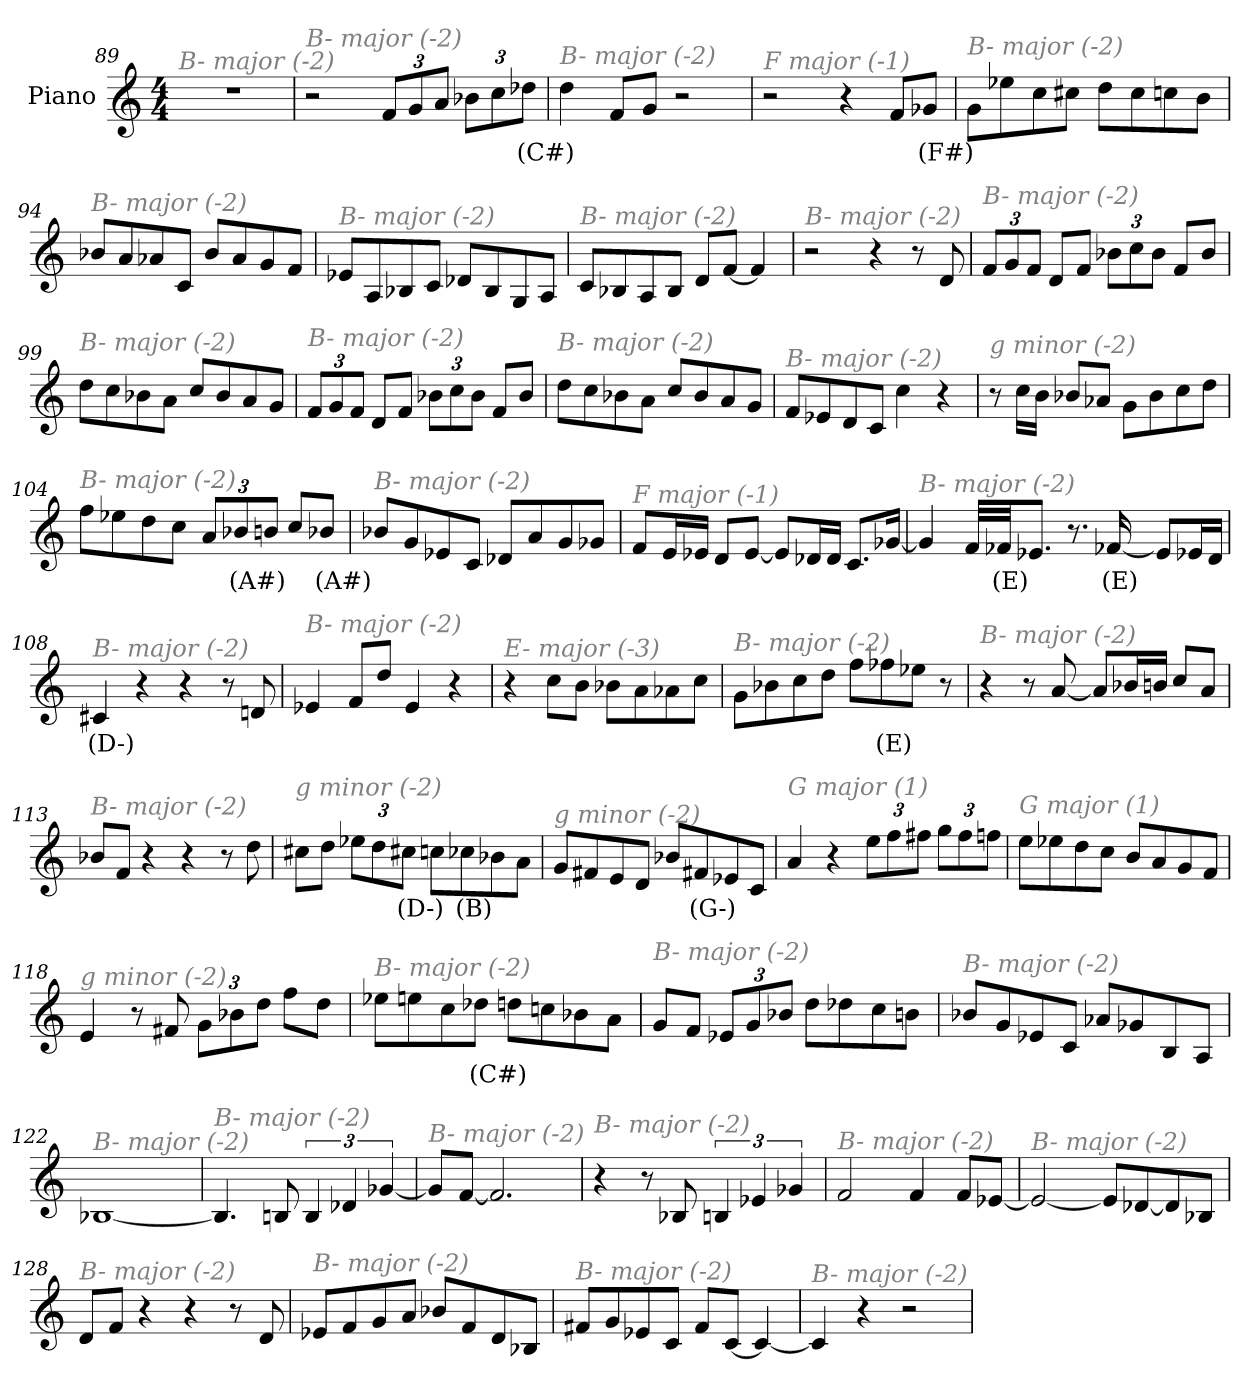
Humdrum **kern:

**kern	**text
*part1	*part1
*staff1	*staff1
*I"Piano	*
*I'Pno	*
*clefG2	*
*k[]	*
*M4/4	*
=89	=89
!LO:TX:i:color=#808080:t=B- major (-2)	!
1r	.
=90	=90
!LO:TX:i:color=#808080:t=B- major (-2)	!
2r	.
*Xbrackettup	*
12f/L	.
12g/	.
12a/J	.
12b-X\L	.
12cc\	.
12dd-Xi\J	(C#)
!!LO:PB:g=z
=91	=91
!LO:TX:i:color=#808080:t=B- major (-2)	!
4dd\	.
8f/L	.
8g/J	.
2r	.
=92	=92
!LO:TX:i:color=#808080:t=F major (-1)	!
2r	.
4r	.
8f/L	.
8g-Xi/J	(F#)
=93	=93
!LO:TX:i:color=#808080:t=B- major (-2)	!
8g\L	.
8ee-X\	.
8cc\	.
8cc#X\J	.
8dd\L	.
8cc#\	.
8ccn\	.
8b\J	.
=94	=94
!LO:TX:i:color=#808080:t=B- major (-2)	!
8b-X/L	.
8a/	.
8a-X/	.
8c/J	.
8b-/L	.
8a-/	.
8g/	.
8f/J	.
=95	=95
!LO:TX:i:color=#808080:t=B- major (-2)	!
8e-X/L	.
8A/	.
8B-X/	.
8c/J	.
8d-X/L	.
8B-/	.
8G/	.
8A/J	.
!!LO:LB:g=z
=96	=96
!LO:TX:i:color=#808080:t=B- major (-2)	!
8c/L	.
8B-X/	.
8A/	.
8B-/J	.
8d/L	.
[8f/J	.
4f/]	.
=97	=97
!LO:TX:i:color=#808080:t=B- major (-2)	!
2r	.
4r	.
8r	.
8d/	.
=98	=98
!LO:TX:i:color=#808080:t=B- major (-2)	!
12f/L	.
12g/	.
12f/J	.
8d/L	.
8f/J	.
12b-X\L	.
12cc\	.
12b-\J	.
8f/L	.
8b-/J	.
=99	=99
!LO:TX:i:color=#808080:t=B- major (-2)	!
8dd\L	.
8cc\	.
8b-X\	.
8a\J	.
8cc/L	.
8b-/	.
8a/	.
8g/J	.
!!LO:LB:g=z
=100	=100
!LO:TX:i:color=#808080:t=B- major (-2)	!
12f/L	.
12g/	.
12f/J	.
8d/L	.
8f/J	.
12b-X\L	.
12cc\	.
12b-\J	.
8f/L	.
8b-/J	.
=101	=101
!LO:TX:i:color=#808080:t=B- major (-2)	!
8dd\L	.
8cc\	.
8b-X\	.
8a\J	.
8cc/L	.
8b-/	.
8a/	.
8g/J	.
=102	=102
!LO:TX:i:color=#808080:t=B- major (-2)	!
8f/L	.
8e-X/	.
8d/	.
8c/J	.
4cc\	.
4r	.
=103	=103
!LO:TX:i:color=#808080:t=g minor (-2)	!
8r	.
16cc\LL	.
16b\JJ	.
8b-X/L	.
8a-X/J	.
8g\L	.
8b-\	.
8cc\	.
8dd\J	.
!!LO:LB:g=z
=104	=104
!LO:TX:i:color=#808080:t=B- major (-2)	!
8ff\L	.
8ee-X\	.
8dd\	.
8cc\J	.
12a/L	.
12b-Xi/	(A#)
12b/J	.
8cc/L	.
8b-Xi/J	(A#)
=105	=105
!LO:TX:i:color=#808080:t=B- major (-2)	!
8b-X/L	.
8g/	.
8e-X/	.
8c/J	.
8d-X/L	.
8a/	.
8g/	.
8g-X/J	.
=106	=106
!LO:TX:i:color=#808080:t=F major (-1)	!
8f/L	.
16e/L	.
16e-X/JJ	.
8d/L	.
[8e-/J	.
8e-/L]	.
16d-X/L	.
16d-/JJ	.
8.c/L	.
[16g-X/Jk	.
!!LO:LB:g=z
=107	=107
!LO:TX:i:color=#808080:t=B- major (-2)	!
4g-/]	.
32f/LLL	.
32f-Xi/JJ	(E)
8.e-X/J	.
8.r	.
[16f-Xi/	(E)
8e/L]	.
16e-X/L	.
16d/JJ	.
=108	=108
!LO:TX:i:color=#808080:t=B- major (-2)	!
4c#Xi/	(D-)
4r	.
4r	.
8r	.
8dn/	.
=109	=109
!LO:TX:i:color=#808080:t=B- major (-2)	!
4e-X/	.
8f/L	.
8dd/J	.
4e-/	.
4r	.
=110	=110
!LO:TX:i:color=#808080:t=E- major (-3)	!
4r	.
8cc\L	.
8b\J	.
8b-X\L	.
8a\	.
8a-X\	.
8cc\J	.
!!LO:LB:g=z
=111	=111
!LO:TX:i:color=#808080:t=B- major (-2)	!
8g\L	.
8b-X\	.
8cc\	.
8dd\J	.
8ff\L	.
8ff-Xi\	(E)
8ee-X\J	.
8r	.
=112	=112
!LO:TX:i:color=#808080:t=B- major (-2)	!
4r	.
8r	.
[8a/	.
8a/L]	.
16b-X/L	.
16bn/JJ	.
8cc/L	.
8a/J	.
=113	=113
!LO:TX:i:color=#808080:t=B- major (-2)	!
8b-X/L	.
8f/J	.
4r	.
4r	.
8r	.
8dd\	.
=114	=114
!LO:TX:i:color=#808080:t=g minor (-2)	!
8cc#X\L	.
8dd\J	.
12ee-X\L	.
12dd\	.
12cc#Xi\J	(D-)
8ccn\L	.
8cc-Xi\	(B)
8b-X\	.
8a\J	.
!!LO:LB:g=z
=115	=115
!LO:TX:i:color=#808080:t=g minor (-2)	!
8g/L	.
8f#X/	.
8e/	.
8d/J	.
8b-X/L	.
8f#Xi/	(G-)
8e-X/	.
8c/J	.
=116	=116
!LO:TX:i:color=#808080:t=G major (1)	!
4a/	.
4r	.
12ee\L	.
12ff\	.
12ff#X\J	.
12gg\L	.
12ff#\	.
12ffn\J	.
=117	=117
!LO:TX:i:color=#808080:t=G major (1)	!
8ee\L	.
8ee-X\	.
8dd\	.
8cc\J	.
8b/L	.
8a/	.
8g/	.
8f/J	.
=118	=118
!LO:TX:i:color=#808080:t=g minor (-2)	!
4e/	.
8r	.
8f#X/	.
12g\L	.
12b-X\	.
12dd\J	.
8ff\L	.
8dd\J	.
!!LO:LB:g=z
=119	=119
!LO:TX:i:color=#808080:t=B- major (-2)	!
8ee-X\L	.
8een\	.
8cc\	.
8dd-Xi\J	(C#)
8dd\L	.
8ccn\	.
8b-X\	.
8a\J	.
=120	=120
!LO:TX:i:color=#808080:t=B- major (-2)	!
8g/L	.
8f/J	.
12e-X/L	.
12g/	.
12b-X/J	.
8dd\L	.
8dd-X\	.
8cc\	.
8bn\J	.
=121	=121
!LO:TX:i:color=#808080:t=B- major (-2)	!
8b-X/L	.
8g/	.
8e-X/	.
8c/J	.
8a-X/L	.
8g-X/	.
8B/	.
8A/J	.
=122	=122
!LO:TX:i:color=#808080:t=B- major (-2)	!
[1B-X	.
=123	=123
!LO:TX:i:color=#808080:t=B- major (-2)	!
4.B-/]	.
8Bn/	.
*brackettup	*
6B/	.
6d-X/	.
[6g-X/	.
!!LO:LB:g=z
=124	=124
!LO:TX:i:color=#808080:t=B- major (-2)	!
8g-/L]	.
[8f/J	.
2.f/]	.
=125	=125
!LO:TX:i:color=#808080:t=B- major (-2)	!
4r	.
8r	.
8B-X/	.
6Bn/	.
6e-X/	.
6g-X/	.
=126	=126
!LO:TX:i:color=#808080:t=B- major (-2)	!
2f/	.
4f/	.
8f/L	.
[8e-X/J	.
=127	=127
!LO:TX:i:color=#808080:t=B- major (-2)	!
2e-/_	.
8e-/L]	.
[8d-X/	.
8d-/]	.
8B-X/J	.
=128	=128
!LO:TX:i:color=#808080:t=B- major (-2)	!
8d/L	.
8f/J	.
4r	.
4r	.
8r	.
8d/	.
!!LO:LB:g=z
=129	=129
!LO:TX:i:color=#808080:t=B- major (-2)	!
8e-X/L	.
8f/	.
8g/	.
8a/J	.
8b-X/L	.
8f/	.
8d/	.
8B-X/J	.
!!LO:LB:g=z
=130	=130
!LO:TX:i:color=#808080:t=B- major (-2)	!
8f#X/L	.
8g/	.
8e-X/	.
8c/J	.
8f#/L	.
[8c/J	.
4c/_	.
=131	=131
!LO:TX:i:color=#808080:t=B- major (-2)	!
4c/]	.
4r	.
2r	.
=	=
*-	*-
